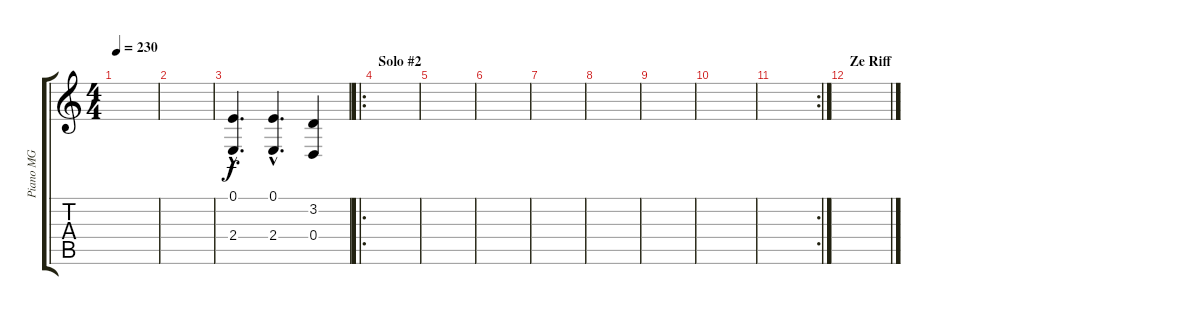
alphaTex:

\track ("Piano MG" "Piano MG") {instrument acousticgrandpiano}
\staff {score tabs}
\tuning (E4 B3 G3 D3 A2 E2) {hide}
\ts (4 4)
\tempo 230
\clef g2
\ks c
|
|
(0.1{hac} 2.4{hac}).4{d} (0.1{hac} 2.4{hac}).4{d} (3.2 0.4).4 |
\ro
\section ("" "Solo #2")
|
|
|
|
|
|
|
\rc 2
|
\section ("" "Ze Riff")
